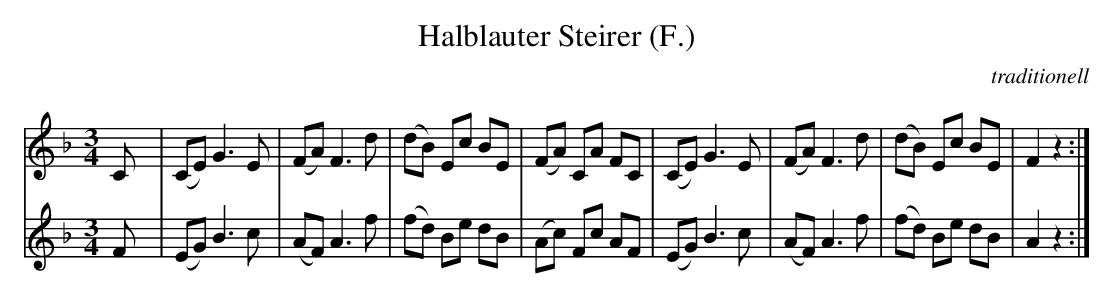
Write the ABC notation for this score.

X:1
T:Halblauter Steirer (F.)
C:traditionell
M:3/4
L:1/8
K:F
V:1
Cx |\
(CE) G3 E | (FA) F3 d | (dB) Ec BE | (FA) CA FC |\
(CE) G3 E | (FA) F3 d | (dB) Ec BE | F2 z2 :|
V:2
Fx |\
(EG) B3 c | (AF) A3 f | (fd) Be dB | (Ac) Fc AF |\
(EG) B3 c | (AF) A3 f | (fd) Be dB | A2 z2 :|
